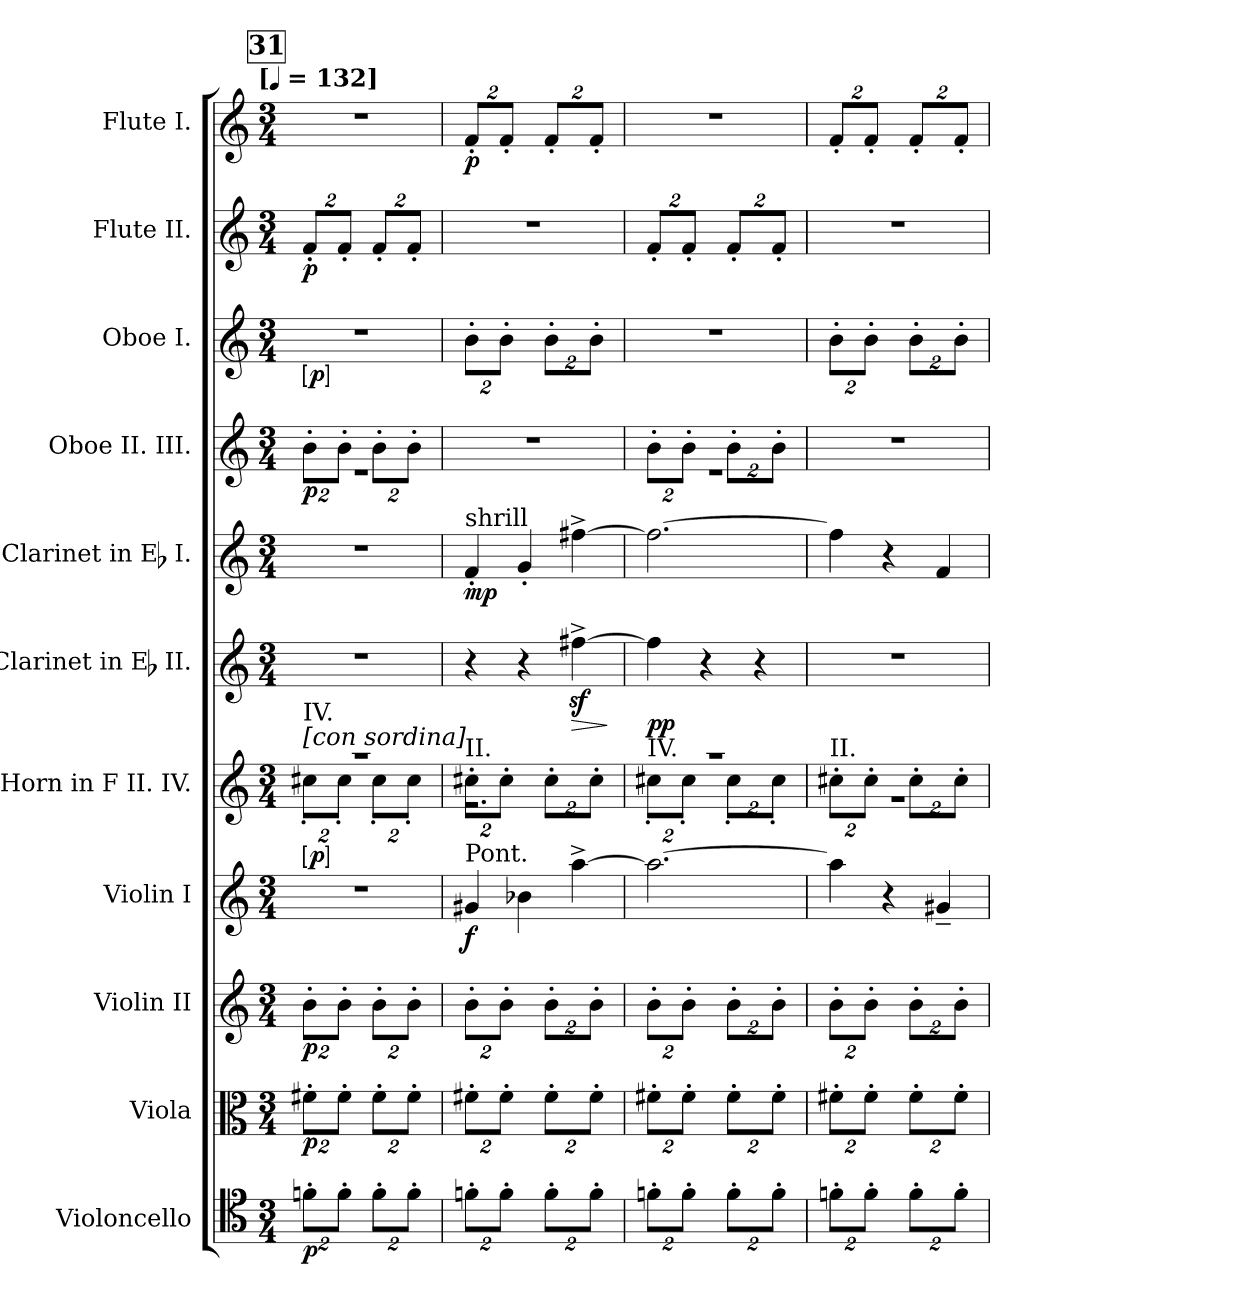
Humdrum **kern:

**kern	**dynam	**kern	**dynam	**kern	**dynam	**kern	**dynam	**kern	**dynam	**kern	**dynam	**kern	**dynam	**kern	**dynam	**kern	**dynam	**kern	**dynam	**kern	**dynam
*part11	*part11	*part10	*part10	*part9	*part9	*part8	*part8	*part7	*part7	*part6	*part6	*part5	*part5	*part4	*part4	*part3	*part3	*part2	*part2	*part1	*part1
*staff11	*staff11	*staff10	*staff10	*staff9	*staff9	*staff8	*staff8	*staff7	*staff7	*staff6	*staff6	*staff5	*staff5	*staff4	*staff4	*staff3	*staff3	*staff2	*staff2	*staff1	*staff1
*I"Violoncello	*	*I"Viola	*	*I"Violin II	*	*I"Violin I	*	*I"Horn in F II. IV.	*	*I"Clarinet in Eb II.	*	*I"Clarinet in Eb I.	*	*I"Oboe II. III.	*	*I"Oboe I.	*	*I"Flute II.	*	*I"Flute I.	*
*I'Vc.	*	*I'Vla.	*	*I'Vln. II	*	*I'Vln. I	*	*I'Hn.	*	*	*	*	*	*I'Ob.	*	*I'Ob.	*	*I'Fl.	*	*I'Fl.	*
*clefC4	*	*clefC3	*	*clefG2	*	*clefG2	*	*clefG2	*	*clefG2	*	*clefG2	*	*clefG2	*	*clefG2	*	*clefG2	*	*clefG2	*
*	*	*	*	*	*	*	*	*ITrd4c7	*	*ITrd-2c-3	*	*ITrd-2c-3	*	*	*	*	*	*	*	*	*
*k[]	*	*k[]	*	*k[]	*	*k[]	*	*k[b-]	*	*k[b-e-a-]	*	*k[b-e-a-]	*	*k[]	*	*k[]	*	*k[]	*	*k[]	*
!!LO:TX:omd:t=[[quarter] = 132]
*M3/4	*	*M3/4	*	*M3/4	*	*M3/4	*	*M3/4	*	*M3/4	*	*M3/4	*	*M3/4	*	*M3/4	*	*M3/4	*	*M3/4	*
*MM132	*	*MM132	*	*MM132	*	*MM132	*	*MM132	*	*MM132	*	*MM132	*	*MM132	*	*MM132	*	*MM132	*	*MM132	*
!!LO:REH:place=s1:t=31
=1	=1	=1	=1	=1	=1	=1	=1	=1	=1	=1	=1	=1	=1	=1	=1	=1	=1	=1	=1	=1	=1
*	*	*	*	*	*	*	*	*^	*	*	*	*	*	*^	*	*	*	*	*	*	*
!	!	!	!	!	!	!	!	!LO:TX:a:t=[con sordina]	!	!	!	!	!	!	!	!	!	!	!	!	!	!	!
!	!	!	!	!	!	!	!	!LO:TX:a:t=IV.	!	!	!	!	!	!	!	!	!	!	!	!	!	!	!
!	!	!	!	!	!	!	!	!	!	!LO:DY:ed=brack	!	!	!	!	!	!	!	!	!LO:DY:ed=brack	!	!	!	!
16%3fn'\L	p	16%3f#X'\L	p	16%3b'\L	p	4%3r	.	2.r	16%3f#X'\L	p	4%3r	.	4%3r	.	16%3b'\L	2.r	p	4%3r	p	16%3f'/L	p	4%3r	.
16%3f'\J	.	16%3f#'\J	.	16%3b'\J	.	.	.	.	16%3f#'\J	.	.	.	.	.	16%3b'\J	.	.	.	.	16%3f'/J	.	.	.
16%3f'\L	.	16%3f#'\L	.	16%3b'\L	.	.	.	.	16%3f#'\L	.	.	.	.	.	16%3b'\L	.	.	.	.	16%3f'/L	.	.	.
16%3f'\J	.	16%3f#'\J	.	16%3b'\J	.	.	.	.	16%3f#'\J	.	.	.	.	.	16%3b'\J	.	.	.	.	16%3f'/J	.	.	.
*	*	*	*	*	*	*	*	*	*	*	*	*	*	*	*v	*v	*	*	*	*	*	*	*
=2	=2	=2	=2	=2	=2	=2	=2	=2	=2	=2	=2	=2	=2	=2	=2	=2	=2	=2	=2	=2	=2	=2
!	!	!	!	!	!	!	!	!	!	!	!	!	!LO:TX:a:t=shrill	!	!	!	!	!	!	!	!	!
!	!	!	!	!	!	!	!	!LO:TX:a:t=II.	!	!	!	!	!	!	!	!	!	!	!	!	!	!
!	!	!	!	!	!	!LO:TX:a:t=Pont.	!	!	!	!	!	!	!	!	!	!	!	!	!	!	!	!
16%3fn'\L	.	16%3f#X'\L	.	16%3b'\L	.	4g#X	f	16%3f#X'\L	2.r	.	4r	.	4a-'	mp	4%3r	.	16%3b'\L	.	4%3r	.	16%3f'/L	p
16%3f'\J	.	16%3f#'\J	.	16%3b'\J	.	.	.	16%3f#'\J	.	.	.	.	.	.	.	.	16%3b'\J	.	.	.	16%3f'/J	.
.	.	.	.	.	.	4b-X	.	.	.	.	4r	.	4b-'	.	.	.	.	.	.	.	.	.
16%3f'\L	.	16%3f#'\L	.	16%3b'\L	.	.	.	16%3f#'\L	.	.	.	.	.	.	.	.	16%3b'\L	.	.	.	16%3f'/L	.
!	!	!	!	!	!	!	!	!	!	!	!	!LO:HP:b	!	!	!	!	!	!	!	!	!	!
.	.	.	.	.	.	[4aa^	.	.	.	.	[4aanz^	>	[4aan^	.	.	.	.	.	.	.	.	.
16%3f'\J	.	16%3f#'\J	.	16%3b'\J	.	.	.	16%3f#'\J	.	.	.	.	.	.	.	.	16%3b'\J	.	.	.	16%3f'/J	.
*	*	*	*	*	*	*	*	*v	*v	*	*	*	*	*	*	*	*	*	*	*	*	*
.	.	.	.	.	.	.	.	.	.	.	]	.	.	.	.	.	.	.	.	.	.
=3	=3	=3	=3	=3	=3	=3	=3	=3	=3	=3	=3	=3	=3	=3	=3	=3	=3	=3	=3	=3	=3
*	*	*	*	*	*	*	*	*^	*	*	*	*	*	*^	*	*	*	*	*	*	*
!	!	!	!	!	!	!	!	!LO:TX:a:t=IV.	!	!	!	!	!	!	!	!	!	!	!	!	!	!	!
16%3fn'\L	.	16%3f#X'\L	.	16%3b'\L	.	2.aa_	.	2.r	16%3f#X'\L	.	4aa]	pp	2.aa_	.	16%3b'\L	2.r	.	4%3r	.	16%3f'/L	.	4%3r	.
16%3f'\J	.	16%3f#'\J	.	16%3b'\J	.	.	.	.	16%3f#'\J	.	.	.	.	.	16%3b'\J	.	.	.	.	16%3f'/J	.	.	.
.	.	.	.	.	.	.	.	.	.	.	4r	.	.	.	.	.	.	.	.	.	.	.	.
16%3f'\L	.	16%3f#'\L	.	16%3b'\L	.	.	.	.	16%3f#'\L	.	.	.	.	.	16%3b'\L	.	.	.	.	16%3f'/L	.	.	.
.	.	.	.	.	.	.	.	.	.	.	4r	.	.	.	.	.	.	.	.	.	.	.	.
16%3f'\J	.	16%3f#'\J	.	16%3b'\J	.	.	.	.	16%3f#'\J	.	.	.	.	.	16%3b'\J	.	.	.	.	16%3f'/J	.	.	.
*	*	*	*	*	*	*	*	*	*	*	*	*	*	*	*v	*v	*	*	*	*	*	*	*
=4	=4	=4	=4	=4	=4	=4	=4	=4	=4	=4	=4	=4	=4	=4	=4	=4	=4	=4	=4	=4	=4	=4
!	!	!	!	!	!	!	!	!LO:TX:a:t=II.	!	!	!	!	!	!	!	!	!	!	!	!	!	!
16%3fn'\L	.	16%3f#X'\L	.	16%3b'\L	.	4aa]	.	16%3f#X'\L	2.r	.	4%3r	.	4aa]	.	4%3r	.	16%3b'\L	.	4%3r	.	16%3f'/L	.
16%3f'\J	.	16%3f#'\J	.	16%3b'\J	.	.	.	16%3f#'\J	.	.	.	.	.	.	.	.	16%3b'\J	.	.	.	16%3f'/J	.
.	.	.	.	.	.	4r	.	.	.	.	.	.	4r	.	.	.	.	.	.	.	.	.
16%3f'\L	.	16%3f#'\L	.	16%3b'\L	.	.	.	16%3f#'\L	.	.	.	.	.	.	.	.	16%3b'\L	.	.	.	16%3f'/L	.
.	.	.	.	.	.	4g#X~	.	.	.	.	.	.	4a-	.	.	.	.	.	.	.	.	.
16%3f'\J	.	16%3f#'\J	.	16%3b'\J	.	.	.	16%3f#'\J	.	.	.	.	.	.	.	.	16%3b'\J	.	.	.	16%3f'/J	.
*	*	*	*	*	*	*	*	*v	*v	*	*	*	*	*	*	*	*	*	*	*	*	*
=	=	=	=	=	=	=	=	=	=	=	=	=	=	=	=	=	=	=	=	=	=
*-	*-	*-	*-	*-	*-	*-	*-	*-	*-	*-	*-	*-	*-	*-	*-	*-	*-	*-	*-	*-	*-
